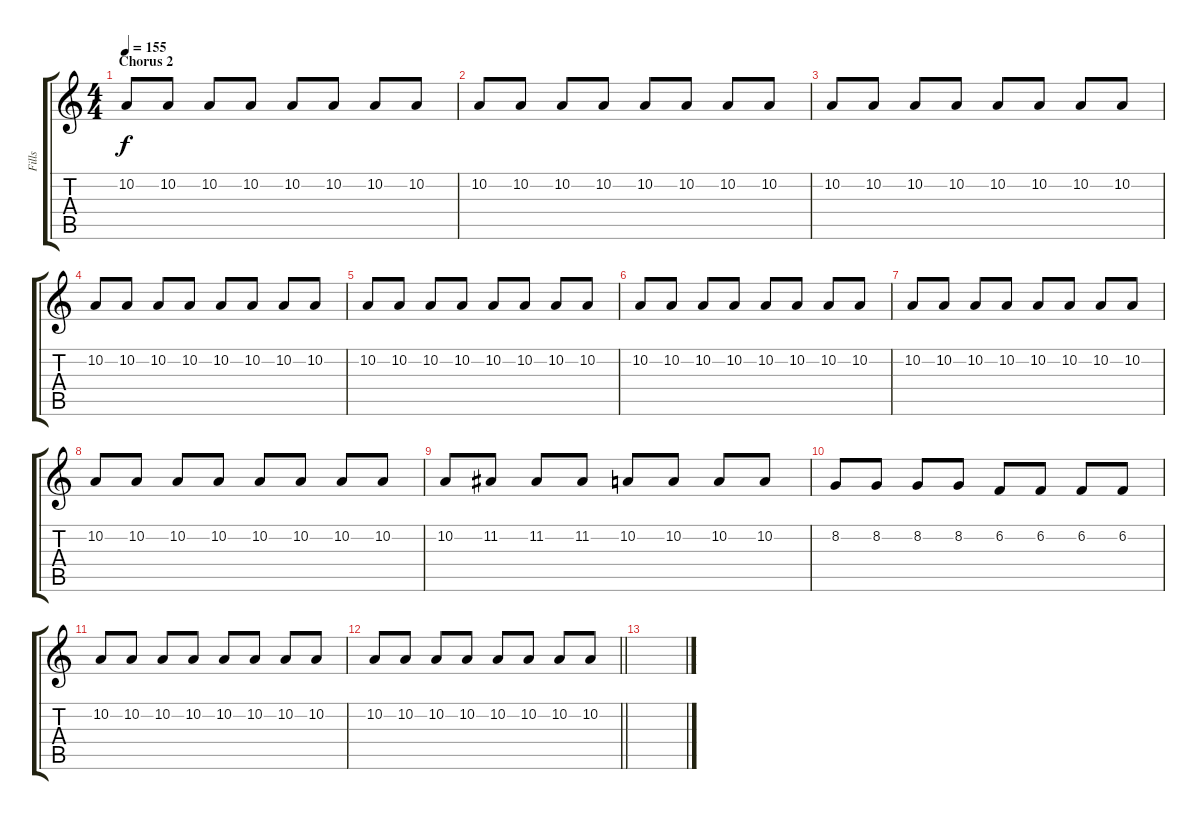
\track ("Fills" "Fills") {instrument stringensemble1}
\staff {score tabs}
\tuning (E4 B3 G3 D3 A2 E2) {hide}
\ts (4 4)
\section ("" "Chorus 2")
\tempo 155
\clef g2
\ks c
10.2.8{dy f volume 10 instrument distortionguitar} 10.2.8 10.2.8 10.2.8 10.2.8 10.2.8 10.2.8 10.2.8 |
10.2.8 10.2.8 10.2.8 10.2.8 10.2.8 10.2.8 10.2.8 10.2.8 |
10.2.8 10.2.8 10.2.8 10.2.8 10.2.8 10.2.8 10.2.8 10.2.8 |
10.2.8 10.2.8 10.2.8 10.2.8 10.2.8 10.2.8 10.2.8 10.2.8 |
10.2.8 10.2.8 10.2.8 10.2.8 10.2.8 10.2.8 10.2.8 10.2.8 |
10.2.8 10.2.8 10.2.8 10.2.8 10.2.8 10.2.8 10.2.8 10.2.8 |
10.2.8 10.2.8 10.2.8 10.2.8 10.2.8 10.2.8 10.2.8 10.2.8 |
10.2.8 10.2.8 10.2.8 10.2.8 10.2.8 10.2.8 10.2.8 10.2.8 |
10.2.8 11.2.8 11.2.8 11.2.8 10.2.8 10.2.8 10.2.8 10.2.8 |
8.2.8 8.2.8 8.2.8 8.2.8 6.2.8 6.2.8 6.2.8 6.2.8 |
10.2.8 10.2.8 10.2.8 10.2.8 10.2.8 10.2.8 10.2.8 10.2.8 |
\barLineRight lightlight
10.2.8 10.2.8 10.2.8 10.2.8 10.2.8 10.2.8 10.2.8 10.2.8 |
\section ("" "")
